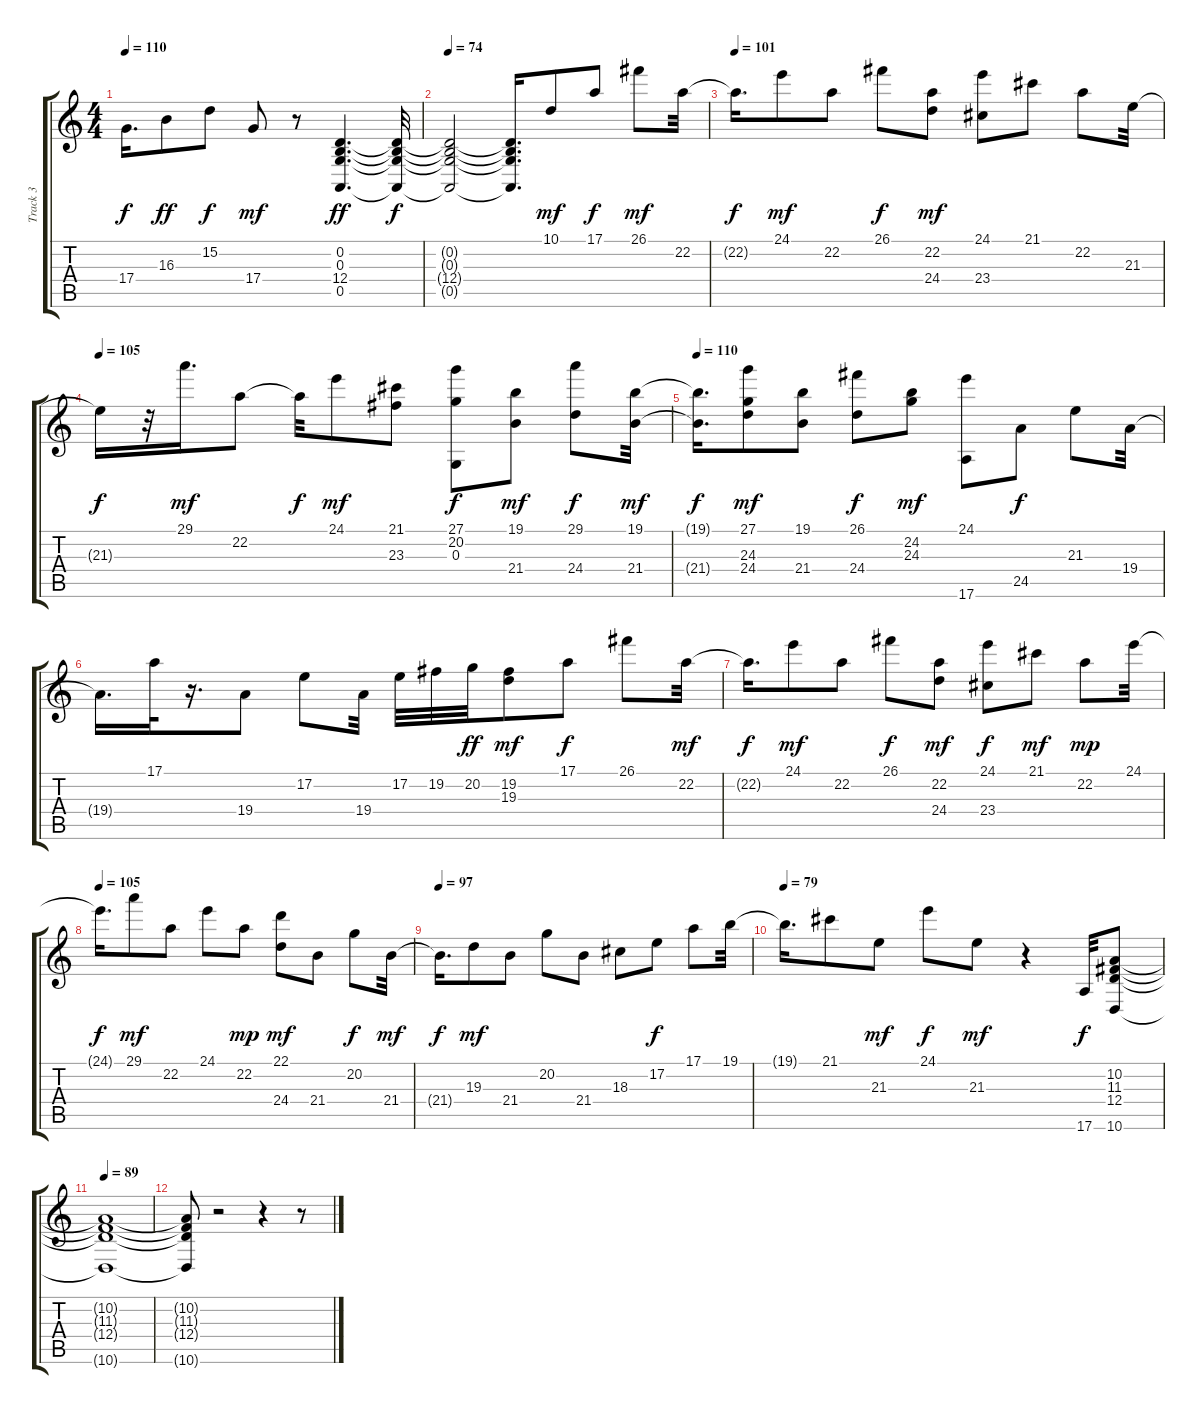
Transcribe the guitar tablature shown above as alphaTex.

\track ("Track 3" "Track 3") {instrument acousticgrandpiano}
\staff {score tabs}
\tuning (E4 B3 G3 D3 A2 E2) {hide}
\ts (4 4)
\tempo 110
\clef g2
\ks c
17.4{t}.16{d dy f} 16.3.8{dy ff} 15.2.8{dy f} 17.4.8{dy mf} r.8 (0.2 0.3 12.4 0.5).4{d dy ff} (0.2{t} 0.3{t} 12.4{t} 0.5{t}).32{dy f} |
\tempo 74
(0.2{t} 0.3{t} 12.4{t} 0.5{t}).2 (0.2{t} 0.3{t} 12.4{t} 0.5{t}).16{d} 10.1.8{dy mf} 17.1.8{dy f} 26.1.8{dy mf} 22.2.32 |
\tempo 101
22.2{t}.16{d dy f} 24.1.8{dy mf} 22.2.8 26.1.8{dy f} (22.2 24.4).8{dy mf} (24.1 23.4).8 21.1.8 22.2.8 21.3.32 |
\tempo 105
21.3{t}.16{dy f} r.32 29.1.16{d dy mf} 22.2.8 22.2{t}.32{dy f} 24.1.8{dy mf} (21.1 23.3).8 (27.1 20.2 0.3).8{dy f} (19.1 21.4).8{dy mf} (29.1 24.4).8{dy f} (19.1 21.4).32{dy mf} |
\tempo 110
(19.1{t} 21.4{t}).16{d dy f} (27.1 24.3 24.4).8{dy mf} (19.1 21.4).8 (26.1 24.4).8{dy f} (24.2 24.3).8{dy mf} (24.1 17.6).8 24.5.8{dy f} 21.3.8 19.4.32 |
19.4{t}.16{d} 17.1.32 r.16{d} 19.4.8 17.2.8 19.4.32 17.2.32 19.2.32 20.2.32{dy ff} (19.2 19.3).8{dy mf} 17.1.8{dy f} 26.1.8 22.2.32{dy mf} |
22.2{t}.16{d dy f} 24.1.8{dy mf} 22.2.8 26.1.8{dy f} (22.2 24.4).8{dy mf} (24.1 23.4).8{dy f} 21.1.8{dy mf} 22.2.8{dy mp} 24.1.32 |
\tempo 105
24.1{t}.16{d dy f} 29.1.8{dy mf} 22.2.8 24.1.8 22.2.8{dy mp} (22.1 24.4).8{dy mf} 21.4.8 20.2.8{dy f} 21.4.32{dy mf} |
\tempo 97
21.4{t}.16{d dy f} 19.3.8{dy mf} 21.4.8 20.2.8 21.4.8 18.3.8 17.2.8{dy f} 17.1.8 19.1.32 |
\tempo 79
19.1{t}.16{d} 21.1.8 21.3.8{dy mf} 24.1.8{dy f} 21.3.8{dy mf} r.4 17.6.32{dy f} (10.2 11.3 12.4 10.6).8 |
\tempo 89
(10.2{t} 11.3{t} 12.4{t} 10.6{t}).1 |
(10.2{t} 11.3{t} 12.4{t} 10.6{t}).8 r.2 r.4 r.8
